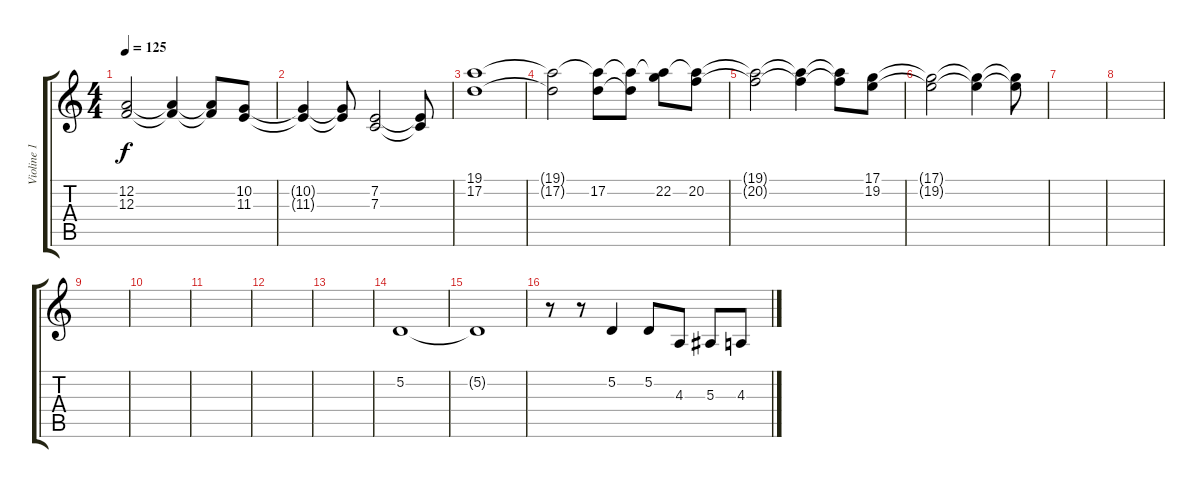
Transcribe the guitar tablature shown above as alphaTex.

\track ("Violine 1" "Violine 1") {instrument tremolostrings}
\staff {score tabs}
\tuning (D4 A3 F3 C3 G2 D2) {hide}
\ts (4 4)
\tempo 125
\clef g2
\ks c
(12.2{t} 12.3{t}).2{dy f} (12.2{t} 12.3{t}).4 (12.2{t} 12.3{t}).8 (10.2 11.3).8 |
(10.2{t} 11.3{t}).4 (10.2{t} 11.3{t}).8 (7.2 7.3).2 (7.2{t} 7.3{t}).8 |
(19.1 17.2).1 |
(19.1{t} 17.2{t}).2 (19.1{t} 17.2).8 (19.1{t} 17.2{t}).8 (19.1{t} 22.2).8 (19.1{t} 20.2).8 |
(19.1{t} 20.2{t}).2 (19.1{t} 20.2{t}).4 (19.1{t} 20.2{t}).8 (17.1 19.2).8 |
(17.1{t} 19.2{t}).2 (17.1{t} 19.2{t}).4 (17.1{t} 19.2{t}).8 |
|
|
|
|
|
|
|
5.2.1 |
5.2{t}.1 |
r.8 r.8 5.2.4 5.2.8 4.3.8 5.3.8 4.3.8
